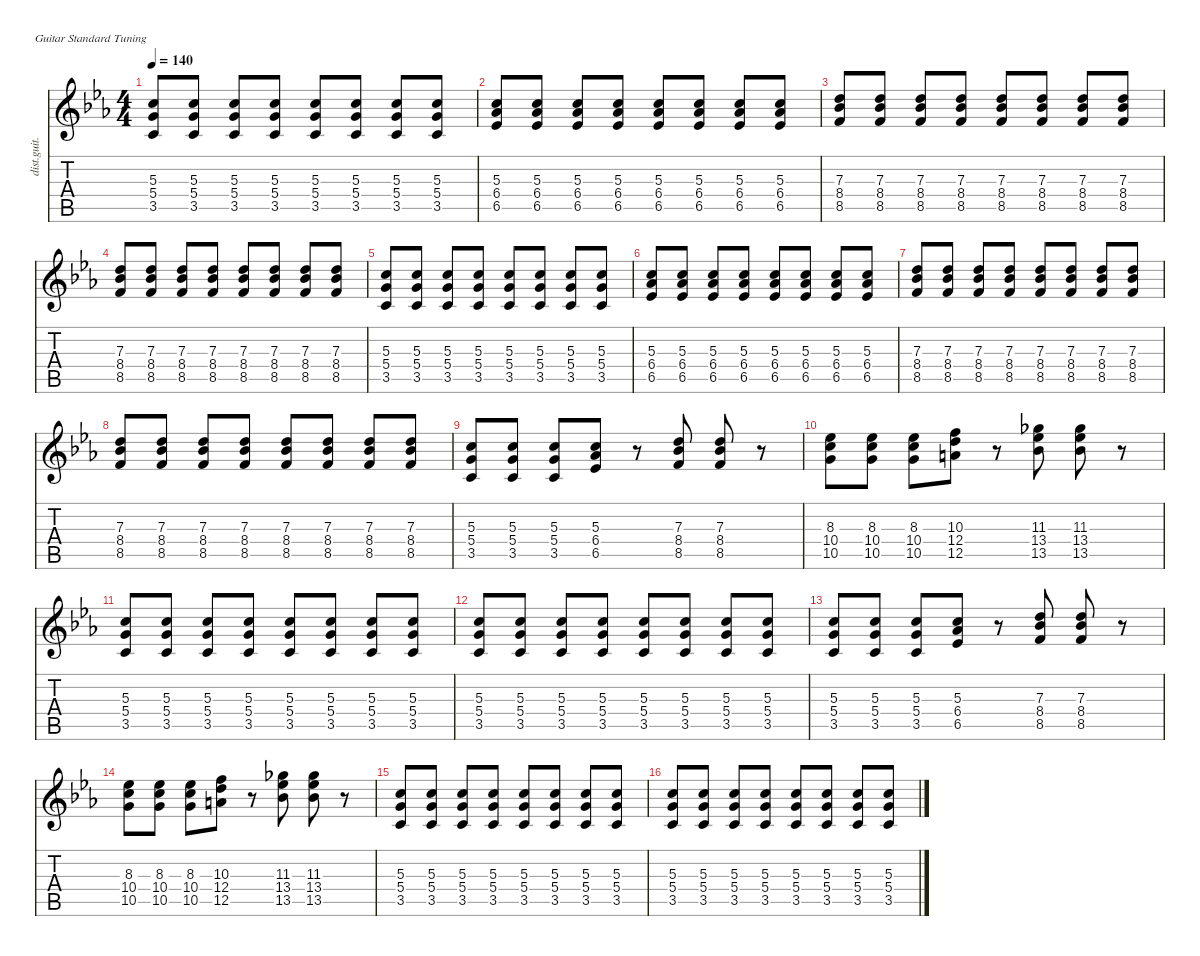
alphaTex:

\defaultSystemsLayout 4
\hideDynamics
\bracketExtendMode nobrackets
\otherSystemsTrackNameOrientation horizontal
\track ("Distortion Guitar" "dist.guit.") {instrument distortionguitar}
\staff {score tabs}
\tuning (E4 B3 G3 D3 A2 E2)
\ts (4 4)
\tempo 140
\clef g2
\ks cminor
(3.5{acc forcenatural} 5.4{acc forcenatural} 5.3{acc forcenatural}).8{dy mf beam Up} (3.5{acc forcenatural} 5.4{acc forcenatural} 5.3{acc forcenatural}).8{beam Up} (3.5{acc forcenatural} 5.4{acc forcenatural} 5.3{acc forcenatural}).8{beam Up} (3.5{acc forcenatural} 5.4{acc forcenatural} 5.3{acc forcenatural}).8{beam Up} (3.5{acc forcenatural} 5.4{acc forcenatural} 5.3{acc forcenatural}).8{beam Up} (3.5{acc forcenatural} 5.4{acc forcenatural} 5.3{acc forcenatural}).8{beam Up} (3.5{acc forcenatural} 5.4{acc forcenatural} 5.3{acc forcenatural}).8{beam Up} (3.5{acc forcenatural} 5.4{acc forcenatural} 5.3{acc forcenatural}).8{beam Up} |
(6.5{acc b} 6.4{acc b} 5.3{acc forcenatural}).8{beam Up} (6.4{acc b} 6.5{acc b} 5.3{acc forcenatural}).8{beam Up} (6.4{acc b} 6.5{acc b} 5.3{acc forcenatural}).8{beam Up} (6.4{acc b} 6.5{acc b} 5.3{acc forcenatural}).8{beam Up} (6.4{acc b} 6.5{acc b} 5.3{acc forcenatural}).8{beam Up} (6.4{acc b} 6.5{acc b} 5.3{acc forcenatural}).8{beam Up} (6.4{acc b} 6.5{acc b} 5.3{acc forcenatural}).8{beam Up} (6.4{acc b} 6.5{acc b} 5.3{acc forcenatural}).8{beam Up} |
(8.5{acc forcenatural} 8.4{acc b} 7.3{acc forcenatural}).8{beam Up} (8.5{acc forcenatural} 8.4{acc b} 7.3{acc forcenatural}).8{beam Up} (8.5{acc forcenatural} 8.4{acc b} 7.3{acc forcenatural}).8{beam Up} (8.5{acc forcenatural} 8.4{acc b} 7.3{acc forcenatural}).8{beam Up} (8.5{acc forcenatural} 8.4{acc b} 7.3{acc forcenatural}).8{beam Up} (8.5{acc forcenatural} 8.4{acc b} 7.3{acc forcenatural}).8{beam Up} (8.5{acc forcenatural} 8.4{acc b} 7.3{acc forcenatural}).8{beam Up} (8.5{acc forcenatural} 8.4{acc b} 7.3{acc forcenatural}).8{beam Up} |
(8.5{acc forcenatural} 8.4{acc b} 7.3{acc forcenatural}).8{beam Up} (8.5{acc forcenatural} 8.4{acc b} 7.3{acc forcenatural}).8{beam Up} (8.5{acc forcenatural} 8.4{acc b} 7.3{acc forcenatural}).8{beam Up} (8.5{acc forcenatural} 8.4{acc b} 7.3{acc forcenatural}).8{beam Up} (8.5{acc forcenatural} 8.4{acc b} 7.3{acc forcenatural}).8{beam Up} (8.5{acc forcenatural} 8.4{acc b} 7.3{acc forcenatural}).8{beam Up} (8.5{acc forcenatural} 8.4{acc b} 7.3{acc forcenatural}).8{beam Up} (8.5{acc forcenatural} 8.4{acc b} 7.3{acc forcenatural}).8{beam Up} |
(3.5{acc forcenatural} 5.4{acc forcenatural} 5.3{acc forcenatural}).8{beam Up} (3.5{acc forcenatural} 5.4{acc forcenatural} 5.3{acc forcenatural}).8{beam Up} (3.5{acc forcenatural} 5.4{acc forcenatural} 5.3{acc forcenatural}).8{beam Up} (3.5{acc forcenatural} 5.4{acc forcenatural} 5.3{acc forcenatural}).8{beam Up} (3.5{acc forcenatural} 5.4{acc forcenatural} 5.3{acc forcenatural}).8{beam Up} (3.5{acc forcenatural} 5.4{acc forcenatural} 5.3{acc forcenatural}).8{beam Up} (3.5{acc forcenatural} 5.4{acc forcenatural} 5.3{acc forcenatural}).8{beam Up} (3.5{acc forcenatural} 5.4{acc forcenatural} 5.3{acc forcenatural}).8{beam Up} |
(6.5{acc b} 6.4{acc b} 5.3{acc forcenatural}).8{beam Up} (6.4{acc b} 6.5{acc b} 5.3{acc forcenatural}).8{beam Up} (6.4{acc b} 6.5{acc b} 5.3{acc forcenatural}).8{beam Up} (6.4{acc b} 6.5{acc b} 5.3{acc forcenatural}).8{beam Up} (6.4{acc b} 6.5{acc b} 5.3{acc forcenatural}).8{beam Up} (6.4{acc b} 6.5{acc b} 5.3{acc forcenatural}).8{beam Up} (6.4{acc b} 6.5{acc b} 5.3{acc forcenatural}).8{beam Up} (6.4{acc b} 6.5{acc b} 5.3{acc forcenatural}).8{beam Up} |
(8.5{acc forcenatural} 8.4{acc b} 7.3{acc forcenatural}).8{beam Up} (8.5{acc forcenatural} 8.4{acc b} 7.3{acc forcenatural}).8{beam Up} (8.5{acc forcenatural} 8.4{acc b} 7.3{acc forcenatural}).8{beam Up} (8.5{acc forcenatural} 8.4{acc b} 7.3{acc forcenatural}).8{beam Up} (8.5{acc forcenatural} 8.4{acc b} 7.3{acc forcenatural}).8{beam Up} (8.5{acc forcenatural} 8.4{acc b} 7.3{acc forcenatural}).8{beam Up} (8.5{acc forcenatural} 8.4{acc b} 7.3{acc forcenatural}).8{beam Up} (8.5{acc forcenatural} 8.4{acc b} 7.3{acc forcenatural}).8{beam Up} |
(8.5{acc forcenatural} 8.4{acc b} 7.3{acc forcenatural}).8{beam Up} (8.5{acc forcenatural} 8.4{acc b} 7.3{acc forcenatural}).8{beam Up} (8.5{acc forcenatural} 8.4{acc b} 7.3{acc forcenatural}).8{beam Up} (8.5{acc forcenatural} 8.4{acc b} 7.3{acc forcenatural}).8{beam Up} (8.5{acc forcenatural} 8.4{acc b} 7.3{acc forcenatural}).8{beam Up} (8.5{acc forcenatural} 8.4{acc b} 7.3{acc forcenatural}).8{beam Up} (8.5{acc forcenatural} 8.4{acc b} 7.3{acc forcenatural}).8{beam Up} (8.5{acc forcenatural} 8.4{acc b} 7.3{acc forcenatural}).8{beam Up} |
(3.5{acc forcenatural} 5.4{acc forcenatural} 5.3{acc forcenatural}).8{beam Up} (3.5{acc forcenatural} 5.4{acc forcenatural} 5.3{acc forcenatural}).8{beam Up} (3.5{acc forcenatural} 5.4{acc forcenatural} 5.3{acc forcenatural}).8{beam Up} (6.5{acc b} 6.4{acc b} 5.3{acc forcenatural}).8{beam Up} r.8{beam Up} (8.5{acc forcenatural} 8.4{acc b} 7.3{acc forcenatural}).8{beam Up} (7.3{acc forcenatural} 8.4{acc b} 8.5{acc forcenatural}).8{beam Up} r.8{beam Up} |
(10.5{acc forcenatural} 10.4{acc forcenatural} 8.3{acc b}).8{beam Down} (10.5{acc forcenatural} 10.4{acc forcenatural} 8.3{acc b}).8{beam Down} (10.5{acc forcenatural} 10.4{acc forcenatural} 8.3{acc b}).8{beam Down} (12.5{acc forcenatural} 12.4{acc forcenatural} 10.3{acc forcenatural}).8{beam Down} r.8{beam Down} (13.5{acc b} 13.4{acc b} 11.3{acc b}).8{beam Down} (13.5{acc b} 13.4{acc b} 11.3{acc b}).8{beam Down} r.8{beam Down} |
(3.5{acc forcenatural} 5.4{acc forcenatural} 5.3{acc forcenatural}).8{beam Up} (3.5{acc forcenatural} 5.4{acc forcenatural} 5.3{acc forcenatural}).8{beam Up} (3.5{acc forcenatural} 5.4{acc forcenatural} 5.3{acc forcenatural}).8{beam Up} (3.5{acc forcenatural} 5.4{acc forcenatural} 5.3{acc forcenatural}).8{beam Up} (3.5{acc forcenatural} 5.4{acc forcenatural} 5.3{acc forcenatural}).8{beam Up} (3.5{acc forcenatural} 5.4{acc forcenatural} 5.3{acc forcenatural}).8{beam Up} (3.5{acc forcenatural} 5.4{acc forcenatural} 5.3{acc forcenatural}).8{beam Up} (3.5{acc forcenatural} 5.4{acc forcenatural} 5.3{acc forcenatural}).8{beam Up} |
(3.5{acc forcenatural} 5.4{acc forcenatural} 5.3{acc forcenatural}).8{beam Up} (3.5{acc forcenatural} 5.4{acc forcenatural} 5.3{acc forcenatural}).8{beam Up} (3.5{acc forcenatural} 5.4{acc forcenatural} 5.3{acc forcenatural}).8{beam Up} (3.5{acc forcenatural} 5.4{acc forcenatural} 5.3{acc forcenatural}).8{beam Up} (3.5{acc forcenatural} 5.4{acc forcenatural} 5.3{acc forcenatural}).8{beam Up} (3.5{acc forcenatural} 5.4{acc forcenatural} 5.3{acc forcenatural}).8{beam Up} (3.5{acc forcenatural} 5.4{acc forcenatural} 5.3{acc forcenatural}).8{beam Up} (3.5{acc forcenatural} 5.4{acc forcenatural} 5.3{acc forcenatural}).8{beam Up} |
(3.5{acc forcenatural} 5.4{acc forcenatural} 5.3{acc forcenatural}).8{beam Up} (3.5{acc forcenatural} 5.4{acc forcenatural} 5.3{acc forcenatural}).8{beam Up} (3.5{acc forcenatural} 5.4{acc forcenatural} 5.3{acc forcenatural}).8{beam Up} (6.5{acc b} 6.4{acc b} 5.3{acc forcenatural}).8{beam Up} r.8{beam Up} (8.5{acc forcenatural} 8.4{acc b} 7.3{acc forcenatural}).8{beam Up} (7.3{acc forcenatural} 8.4{acc b} 8.5{acc forcenatural}).8{beam Up} r.8{beam Up} |
(10.5{acc forcenatural} 10.4{acc forcenatural} 8.3{acc b}).8{beam Down} (10.5{acc forcenatural} 10.4{acc forcenatural} 8.3{acc b}).8{beam Down} (10.5{acc forcenatural} 10.4{acc forcenatural} 8.3{acc b}).8{beam Down} (12.5{acc forcenatural} 12.4{acc forcenatural} 10.3{acc forcenatural}).8{beam Down} r.8{beam Down} (13.5{acc b} 13.4{acc b} 11.3{acc b}).8{beam Down} (13.5{acc b} 13.4{acc b} 11.3{acc b}).8{beam Down} r.8{beam Down} |
(3.5{acc forcenatural} 5.4{acc forcenatural} 5.3{acc forcenatural}).8{beam Up} (3.5{acc forcenatural} 5.4{acc forcenatural} 5.3{acc forcenatural}).8{beam Up} (3.5{acc forcenatural} 5.4{acc forcenatural} 5.3{acc forcenatural}).8{beam Up} (3.5{acc forcenatural} 5.4{acc forcenatural} 5.3{acc forcenatural}).8{beam Up} (3.5{acc forcenatural} 5.4{acc forcenatural} 5.3{acc forcenatural}).8{beam Up} (3.5{acc forcenatural} 5.4{acc forcenatural} 5.3{acc forcenatural}).8{beam Up} (3.5{acc forcenatural} 5.4{acc forcenatural} 5.3{acc forcenatural}).8{beam Up} (3.5{acc forcenatural} 5.4{acc forcenatural} 5.3{acc forcenatural}).8{beam Up} |
(3.5{acc forcenatural} 5.4{acc forcenatural} 5.3{acc forcenatural}).8{beam Up} (3.5{acc forcenatural} 5.4{acc forcenatural} 5.3{acc forcenatural}).8{beam Up} (3.5{acc forcenatural} 5.4{acc forcenatural} 5.3{acc forcenatural}).8{beam Up} (3.5{acc forcenatural} 5.4{acc forcenatural} 5.3{acc forcenatural}).8{beam Up} (3.5{acc forcenatural} 5.4{acc forcenatural} 5.3{acc forcenatural}).8{beam Up} (3.5{acc forcenatural} 5.4{acc forcenatural} 5.3{acc forcenatural}).8{beam Up} (3.5{acc forcenatural} 5.4{acc forcenatural} 5.3{acc forcenatural}).8{beam Up} (3.5{acc forcenatural} 5.4{acc forcenatural} 5.3{acc forcenatural}).8{beam Up}
